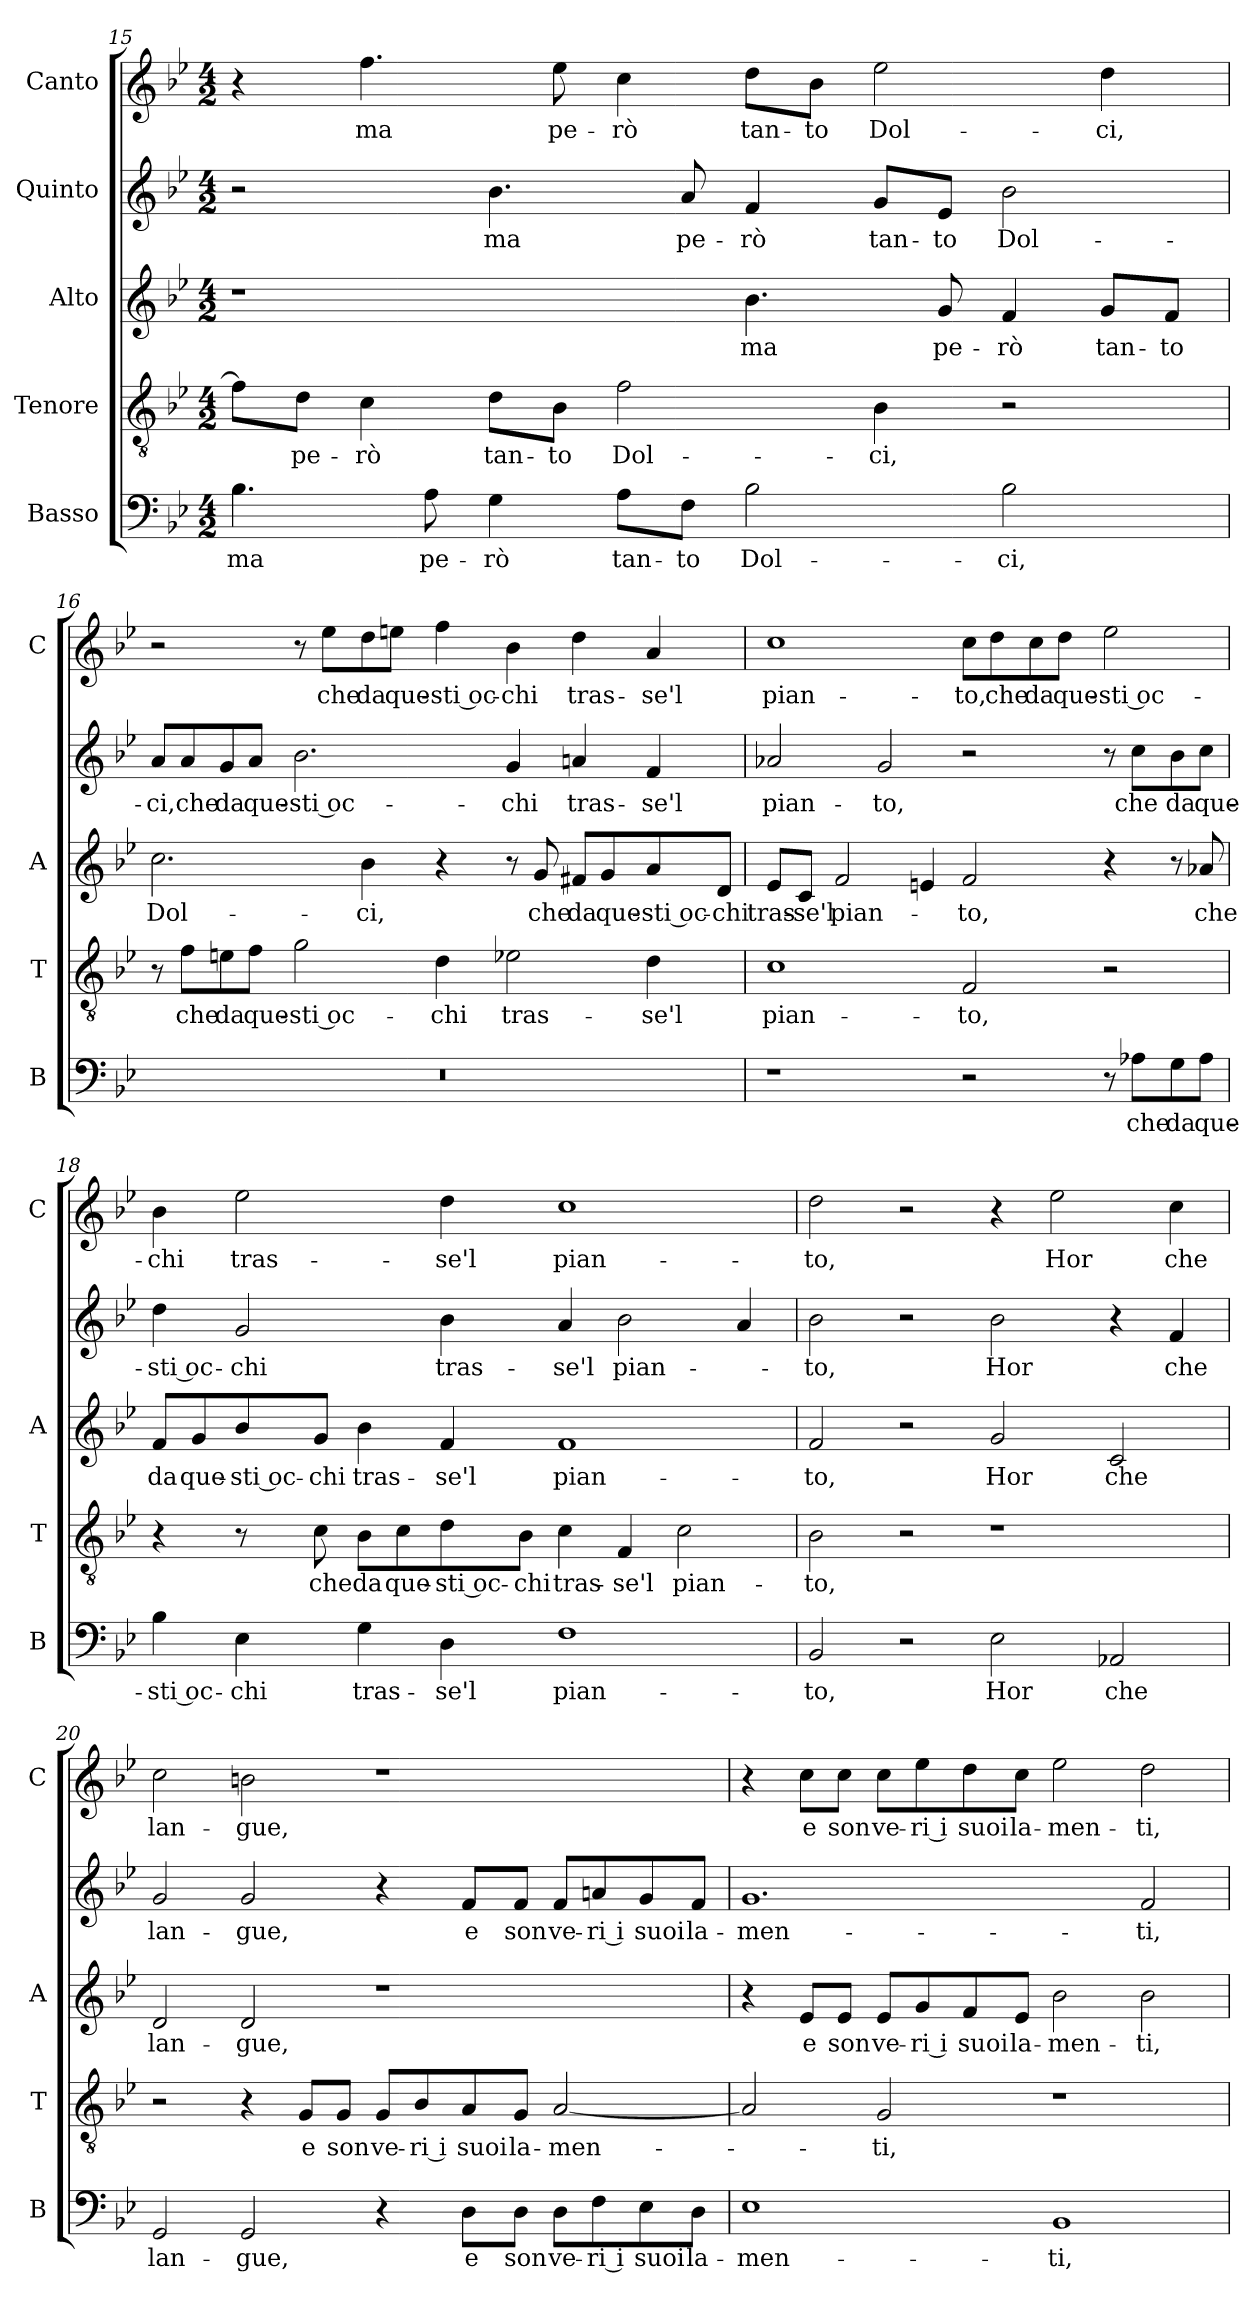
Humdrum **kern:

**kern	**text	**kern	**text	**kern	**text	**kern	**text	**kern	**text
*part5	*part5	*part4	*part4	*part3	*part3	*part2	*part2	*part1	*part1
*staff5	*staff5	*staff4	*staff4	*staff3	*staff3	*staff2	*staff2	*staff1	*staff1
*I"Basso	*	*I"Tenore	*	*I"Alto	*	*I"Quinto	*	*I"Canto	*
*I'B	*	*I'T	*	*I'A	*	*	*	*I'C	*
*clefF4	*	*clefGv2	*	*clefG2	*	*clefG2	*	*clefG2	*
*k[b-e-]	*	*k[b-e-]	*	*k[b-e-]	*	*k[b-e-]	*	*k[b-e-]	*
*B-:	*	*B-:	*	*B-:	*	*B-:	*	*B-:	*
*M4/2	*	*M4/2	*	*M4/2	*	*M4/2	*	*M4/2	*
=15	=15	=15	=15	=15	=15	=15	=15	=15	=15
!	!LO:LY:b	!	!	!	!	!	!	!	!
4.B-\	ma	8f\L]	.	1r	.	2r	.	4r	.
!	!	!	!LO:LY:b	!	!	!	!	!	!
.	.	8d\J	pe-	.	.	.	.	.	.
!	!	!	!LO:LY:b	!	!	!	!	!	!LO:LY:b
.	.	4c\	-rò	.	.	.	.	4.ff\	ma
!	!LO:LY:b	!	!	!	!	!	!	!	!
8A\	pe-	.	.	.	.	.	.	.	.
!	!LO:LY:b	!	!LO:LY:b	!	!	!	!LO:LY:b	!	!
4G\	-rò	8d\L	tan-	.	.	4.b-\	ma	.	.
!	!	!	!LO:LY:b	!	!	!	!	!	!LO:LY:b
.	.	8B-\J	-to	.	.	.	.	8ee-\	pe-
!	!LO:LY:b	!	!LO:LY:b	!	!	!	!	!	!LO:LY:b
8A\L	tan-	2f\	Dol-	.	.	.	.	4cc\	-rò
!	!LO:LY:b	!	!	!	!	!	!LO:LY:b	!	!
8F\J	-to	.	.	.	.	8a/	pe-	.	.
!	!LO:LY:b	!	!	!	!LO:LY:b	!	!LO:LY:b	!	!LO:LY:b
2B-\	Dol-	.	.	4.b-\	ma	4f/	-rò	8dd\L	tan-
!	!	!	!	!	!	!	!	!	!LO:LY:b
.	.	.	.	.	.	.	.	8b-\J	-to
!	!	!	!LO:LY:b	!	!	!	!LO:LY:b	!	!LO:LY:b
.	.	4B-\	-ci,	.	.	8g/L	tan-	2ee-\	Dol-
!	!	!	!	!	!LO:LY:b	!	!LO:LY:b	!	!
.	.	.	.	8g/	pe-	8e-/J	-to	.	.
!	!LO:LY:b	!	!	!	!LO:LY:b	!	!LO:LY:b	!	!
2B-\	-ci,	2r	.	4f/	-rò	2b-\	Dol-	.	.
!	!	!	!	!	!LO:LY:b	!	!	!	!LO:LY:b
.	.	.	.	8g/L	tan-	.	.	4dd\	-ci,
!	!	!	!	!	!LO:LY:b	!	!	!	!
.	.	.	.	8f/J	-to	.	.	.	.
!!LO:PB:g=z
=16	=16	=16	=16	=16	=16	=16	=16	=16	=16
!	!	!	!	!	!LO:LY:b	!	!LO:LY:b	!	!
0r	.	8r	.	2.cc\	Dol-	8a/L	-ci,	2r	.
!	!	!	!LO:LY:b	!	!	!	!LO:LY:b	!	!
.	.	8f\L	che	.	.	8a/	che	.	.
!	!	!	!LO:LY:b	!	!	!	!LO:LY:b	!	!
.	.	8en\	da	.	.	8g/	da	.	.
!	!	!	!LO:LY:b	!	!	!	!LO:LY:b	!	!
.	.	8f\J	que-	.	.	8a/J	que-	.	.
!	!	!	!LO:LY:b	!	!	!	!LO:LY:b	!	!
.	.	2g\	-sti oc-	.	.	2.b-\	-sti oc-	8r	.
!	!	!	!	!	!	!	!	!	!LO:LY:b
.	.	.	.	.	.	.	.	8ee-\L	che
!	!	!	!	!	!LO:LY:b	!	!	!	!LO:LY:b
.	.	.	.	4b-\	-ci,	.	.	8dd\	da
!	!	!	!	!	!	!	!	!	!LO:LY:b
.	.	.	.	.	.	.	.	8een\J	que-
!	!	!	!LO:LY:b	!	!	!	!	!	!LO:LY:b
.	.	4d\	-chi	4r	.	.	.	4ff\	-sti oc-
!	!	!	!LO:LY:b	!	!	!	!LO:LY:b	!	!LO:LY:b
.	.	2e-X\	tras-	8r	.	4g/	-chi	4b-\	-chi
!	!	!	!	!	!LO:LY:b	!	!	!	!
.	.	.	.	8g/	che	.	.	.	.
!	!	!	!	!	!LO:LY:b	!	!LO:LY:b	!	!LO:LY:b
.	.	.	.	8f#X/L	da	4ani/	tras-	4dd\	tras-
!	!	!	!	!	!LO:LY:b	!	!	!	!
.	.	.	.	8g/	que-	.	.	.	.
!	!	!	!LO:LY:b	!	!LO:LY:b	!	!LO:LY:b	!	!LO:LY:b
.	.	4d\	-se'l	8a/	-sti oc-	4f/	-se'l	4a/	-se'l
!	!	!	!	!	!LO:LY:b	!	!	!	!
.	.	.	.	8d/J	-chi	.	.	.	.
=17	=17	=17	=17	=17	=17	=17	=17	=17	=17
!	!	!	!LO:LY:b	!	!LO:LY:b	!	!LO:LY:b	!	!LO:LY:b
1r	.	1c	pian-	8e-/L	tras-	2a-X/	pian-	1cc	pian-
!	!	!	!	!	!LO:LY:b	!	!	!	!
.	.	.	.	8c/J	-se'l	.	.	.	.
!	!	!	!	!	!LO:LY:b	!	!	!	!
.	.	.	.	2f/	pian-	.	.	.	.
!	!	!	!	!	!	!	!LO:LY:b	!	!
.	.	.	.	.	.	2g/	-to,	.	.
.	.	.	.	4en/	.	.	.	.	.
!	!	!	!LO:LY:b	!	!LO:LY:b	!	!	!	!LO:LY:b
2r	.	2F/	-to,	2f/	-to,	2r	.	8cc\L	-to,
!	!	!	!	!	!	!	!	!	!LO:LY:b
.	.	.	.	.	.	.	.	8dd\	che
!	!	!	!	!	!	!	!	!	!LO:LY:b
.	.	.	.	.	.	.	.	8cc\	da
!	!	!	!	!	!	!	!	!	!LO:LY:b
.	.	.	.	.	.	.	.	8dd\J	que-
!	!	!	!	!	!	!	!	!	!LO:LY:b
8r	.	2r	.	4r	.	8r	.	2ee-\	-sti oc-
!	!LO:LY:b	!	!	!	!	!	!LO:LY:b	!	!
8A-X\L	che	.	.	.	.	8cc\L	che	.	.
!	!LO:LY:b	!	!	!	!	!	!LO:LY:b	!	!
8G\	da	.	.	8r	.	8b-\	da	.	.
!	!LO:LY:b	!	!	!	!LO:LY:b	!	!LO:LY:b	!	!
8A-\J	que-	.	.	8a-X/	che	8cc\J	que-	.	.
!!LO:LB:g=z
=18	=18	=18	=18	=18	=18	=18	=18	=18	=18
!	!LO:LY:b	!	!	!	!LO:LY:b	!	!LO:LY:b	!	!LO:LY:b
4B-\	-sti oc-	4r	.	8f/L	da	4dd\	-sti oc-	4b-\	-chi
!	!	!	!	!	!LO:LY:b	!	!	!	!
.	.	.	.	8g/	que-	.	.	.	.
!	!LO:LY:b	!	!	!	!LO:LY:b	!	!LO:LY:b	!	!LO:LY:b
4E-\	-chi	8r	.	8b-/	-sti oc-	2g/	-chi	2ee-\	tras-
!	!	!	!LO:LY:b	!	!LO:LY:b	!	!	!	!
.	.	8c\	che	8g/J	-chi	.	.	.	.
!	!LO:LY:b	!	!LO:LY:b	!	!LO:LY:b	!	!	!	!
4G\	tras-	8B-\L	da	4b-\	tras-	.	.	.	.
!	!	!	!LO:LY:b	!	!	!	!	!	!
.	.	8c\	que-	.	.	.	.	.	.
!	!LO:LY:b	!	!LO:LY:b	!	!LO:LY:b	!	!LO:LY:b	!	!LO:LY:b
4D\	-se'l	8d\	-sti oc-	4f/	-se'l	4b-\	tras-	4dd\	-se'l
!	!	!	!LO:LY:b	!	!	!	!	!	!
.	.	8B-\J	-chi	.	.	.	.	.	.
!	!LO:LY:b	!	!LO:LY:b	!	!LO:LY:b	!	!LO:LY:b	!	!LO:LY:b
1F	pian-	4c\	tras-	1f	pian-	4a/	-se'l	1cc	pian-
!	!	!	!LO:LY:b	!	!	!	!LO:LY:b	!	!
.	.	4F/	-se'l	.	.	2b-\	pian-	.	.
!	!	!	!LO:LY:b	!	!	!	!	!	!
.	.	2c\	pian-	.	.	.	.	.	.
.	.	.	.	.	.	4a/	.	.	.
=19	=19	=19	=19	=19	=19	=19	=19	=19	=19
!	!LO:LY:b	!	!LO:LY:b	!	!LO:LY:b	!	!LO:LY:b	!	!LO:LY:b
2BB-/	-to,	2B-\	-to,	2f/	-to,	2b-\	-to,	2dd\	-to,
2r	.	2r	.	2r	.	2r	.	2r	.
!	!LO:LY:b	!	!	!	!LO:LY:b	!	!LO:LY:b	!	!
2E-\	Hor	1r	.	2g/	Hor	2b-\	Hor	4r	.
!	!	!	!	!	!	!	!	!	!LO:LY:b
.	.	.	.	.	.	.	.	2ee-\	Hor
!	!LO:LY:b	!	!	!	!LO:LY:b	!	!	!	!
2AA-X/	che	.	.	2c/	che	4r	.	.	.
!	!	!	!	!	!	!	!LO:LY:b	!	!LO:LY:b
.	.	.	.	.	.	4f/	che	4cc\	che
=20	=20	=20	=20	=20	=20	=20	=20	=20	=20
!	!LO:LY:b	!	!	!	!LO:LY:b	!	!LO:LY:b	!	!LO:LY:b
2GG/	lan-	2r	.	2d/	lan-	2g/	lan-	2cc\	lan-
!	!LO:LY:b	!	!	!	!LO:LY:b	!	!LO:LY:b	!	!LO:LY:b
2GG/	-gue,	4r	.	2d/	-gue,	2g/	-gue,	2bn\	-gue,
!	!	!	!LO:LY:b	!	!	!	!	!	!
.	.	8G/L	e	.	.	.	.	.	.
!	!	!	!LO:LY:b	!	!	!	!	!	!
.	.	8G/J	son	.	.	.	.	.	.
!	!	!	!LO:LY:b	!	!	!	!	!	!
4r	.	8G/L	ve-	1r	.	4r	.	1r	.
!	!	!	!LO:LY:b	!	!	!	!	!	!
.	.	8B-/	-ri i	.	.	.	.	.	.
!	!LO:LY:b	!	!LO:LY:b	!	!	!	!LO:LY:b	!	!
8D\L	e	8A/	suoi	.	.	8f/L	e	.	.
!	!LO:LY:b	!	!LO:LY:b	!	!	!	!LO:LY:b	!	!
8D\J	son	8G/J	la-	.	.	8f/J	son	.	.
!	!LO:LY:b	!	!LO:LY:b	!	!	!	!LO:LY:b	!	!
8D\L	ve-	[2A/	-men-	.	.	8f/L	ve-	.	.
!	!LO:LY:b	!	!	!	!	!	!LO:LY:b	!	!
8F\	-ri i	.	.	.	.	8ani/	-ri i	.	.
!	!LO:LY:b	!	!	!	!	!	!LO:LY:b	!	!
8E-\	suoi	.	.	.	.	8g/	suoi	.	.
!	!LO:LY:b	!	!	!	!	!	!LO:LY:b	!	!
8D\J	la-	.	.	.	.	8f/J	la-	.	.
!!LO:LB:g=z
=21	=21	=21	=21	=21	=21	=21	=21	=21	=21
!	!LO:LY:b	!	!	!	!	!	!LO:LY:b	!	!
1E-	-men-	2A/]	.	4r	.	1.g	-men-	4r	.
!	!	!	!	!	!LO:LY:b	!	!	!	!LO:LY:b
.	.	.	.	8e-/L	e	.	.	8cc\L	e
!	!	!	!	!	!LO:LY:b	!	!	!	!LO:LY:b
.	.	.	.	8e-/J	son	.	.	8cc\J	son
!	!	!	!LO:LY:b	!	!LO:LY:b	!	!	!	!LO:LY:b
.	.	2G/	-ti,	8e-/L	ve-	.	.	8cc\L	ve-
!	!	!	!	!	!LO:LY:b	!	!	!	!LO:LY:b
.	.	.	.	8g/	-ri i	.	.	8ee-\	-ri i
!	!	!	!	!	!LO:LY:b	!	!	!	!LO:LY:b
.	.	.	.	8f/	suoi	.	.	8dd\	suoi
!	!	!	!	!	!LO:LY:b	!	!	!	!LO:LY:b
.	.	.	.	8e-/J	la-	.	.	8cc\J	la-
!	!LO:LY:b	!	!	!	!LO:LY:b	!	!	!	!LO:LY:b
1BB-	-ti,	1r	.	2b-\	-men-	.	.	2ee-\	-men-
!	!	!	!	!	!LO:LY:b	!	!LO:LY:b	!	!LO:LY:b
.	.	.	.	2b-\	-ti,	2f/	-ti,	2dd\	-ti,
=	=	=	=	=	=	=	=	=	=
*-	*-	*-	*-	*-	*-	*-	*-	*-	*-
